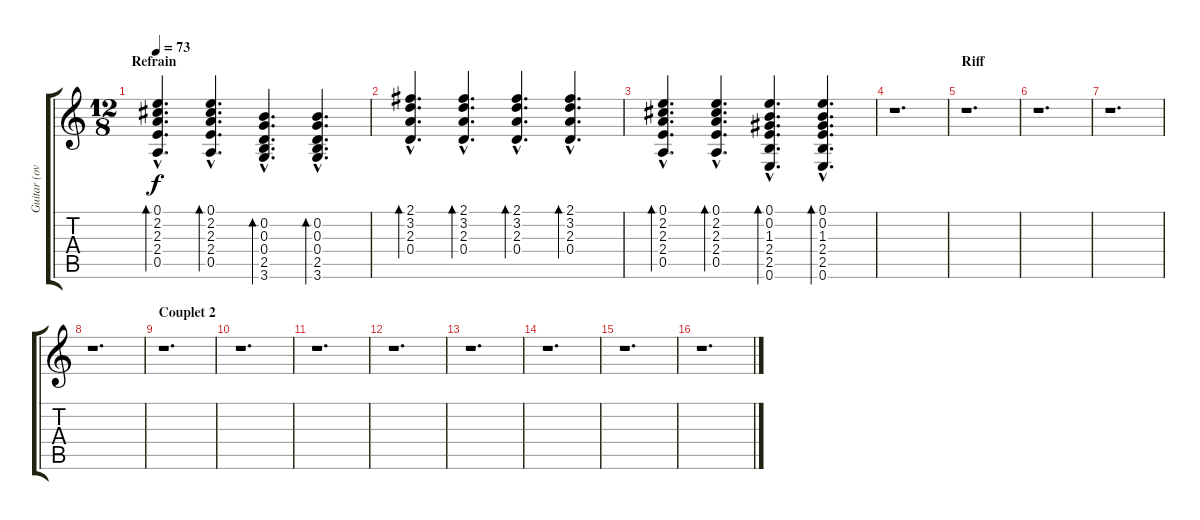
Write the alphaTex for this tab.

\track ("Guitar (overdrive)" "Guitar (ov") {instrument overdrivenguitar}
\staff {score tabs}
\tuning (E4 B3 G3 D3 A2 E2) {hide}
\ts (12 8)
\section ("" "Refrain")
\tempo 73
\clef g2
\ks c
(0.1{hac} 2.2{hac} 2.3{hac} 2.4{hac} 0.5{hac}).4{d bd 60 dy f} (0.1{hac} 2.2{hac} 2.3{hac} 2.4{hac} 0.5{hac}).4{d bd 60} (0.2{hac} 0.3{hac} 0.4{hac} 2.5{hac} 3.6{hac}).4{d bd 60} (0.2{hac} 0.3{hac} 0.4{hac} 2.5{hac} 3.6{hac}).4{d bd 60} |
(2.1{hac} 3.2{hac} 2.3{hac} 0.4{hac}).4{d bd 60} (2.1{hac} 3.2{hac} 2.3{hac} 0.4{hac}).4{d bd 60} (2.1{hac} 3.2{hac} 2.3{hac} 0.4{hac}).4{d bd 60} (2.1{hac} 3.2{hac} 2.3{hac} 0.4{hac}).4{d bd 60} |
(0.1{hac} 2.2{hac} 2.3{hac} 2.4{hac} 0.5{hac}).4{d bd 60} (0.1{hac} 2.2{hac} 2.3{hac} 2.4{hac} 0.5{hac}).4{d bd 60} (0.1{hac} 0.2{hac} 1.3{hac} 2.4{hac} 2.5{hac} 0.6{hac}).4{d bd 60} (0.1{hac} 0.2{hac} 1.3{hac} 2.4{hac} 2.5{hac} 0.6{hac}).4{d bd 60} |
r.1{d} |
\section ("" "Riff")
r.1{d} |
r.1{d} |
r.1{d} |
r.1{d} |
\section ("" "Couplet 2")
r.1{d} |
r.1{d} |
r.1{d} |
r.1{d} |
r.1{d} |
r.1{d} |
r.1{d} |
r.1{d}
